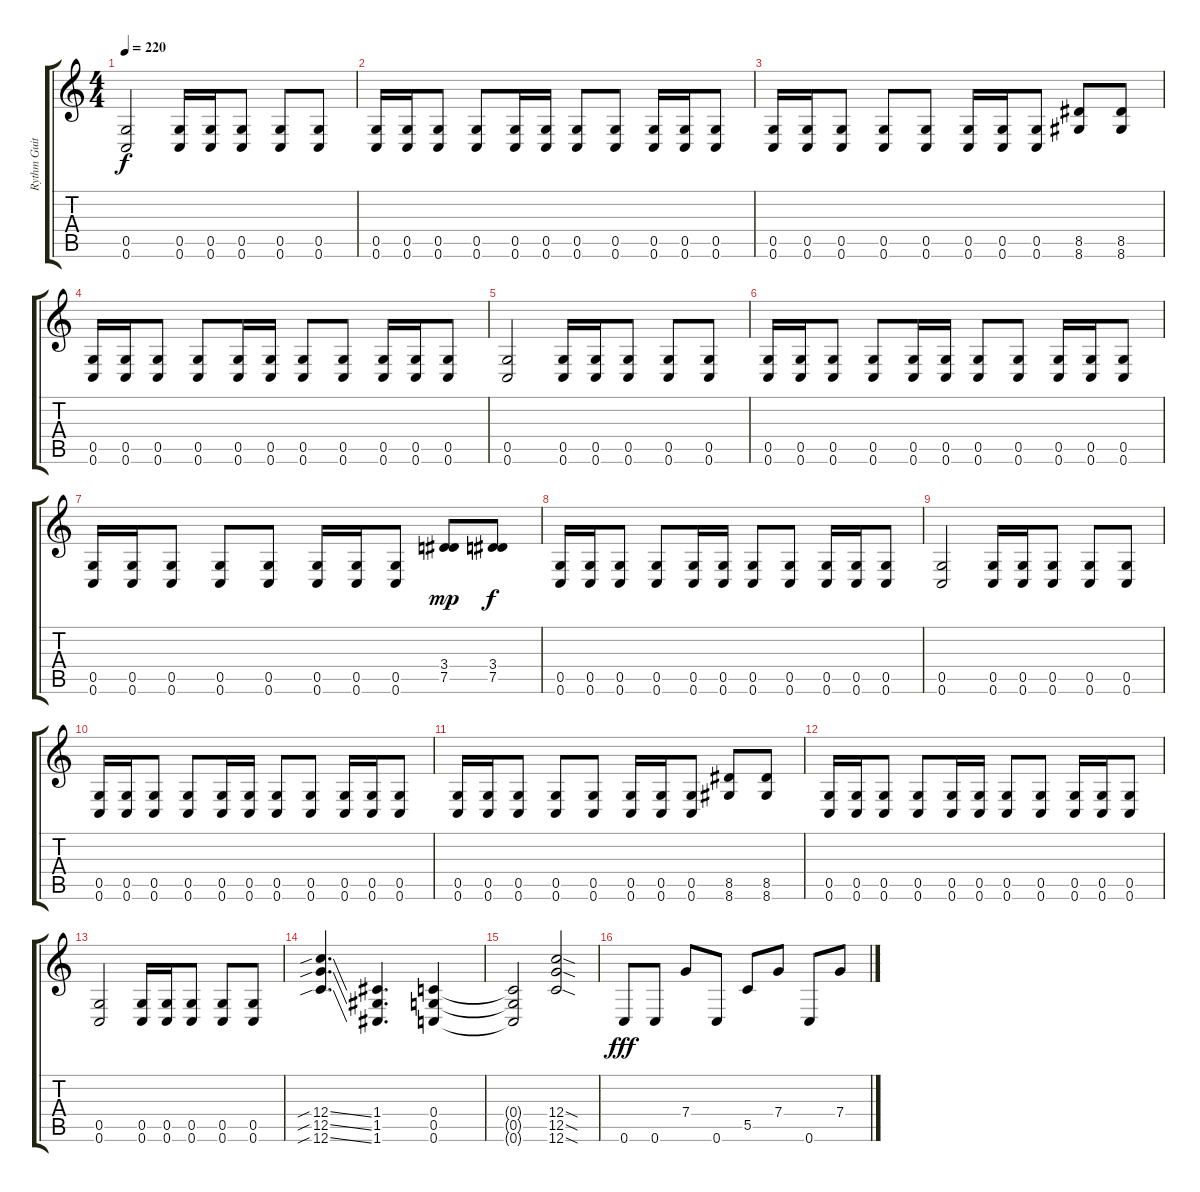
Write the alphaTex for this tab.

\track ("Rythm Guitar #2" "Rythm Guit") {instrument distortionguitar}
\staff {score tabs}
\tuning (D4 A3 F3 C3 G2 C2) {hide}
\ts (4 4)
\tempo 220
\clef g2
\ks c
(0.5 0.6).2{dy f} (0.5 0.6).16 (0.5 0.6).16 (0.5 0.6).8 (0.5 0.6).8 (0.5 0.6).8 |
(0.5 0.6).16 (0.5 0.6).16 (0.5 0.6).8 (0.5 0.6).8 (0.5 0.6).16 (0.5 0.6).16 (0.5 0.6).8 (0.5 0.6).8 (0.5 0.6).16 (0.5 0.6).16 (0.5 0.6).8 |
(0.5 0.6).16 (0.5 0.6).16 (0.5 0.6).8 (0.5 0.6).8 (0.5 0.6).8 (0.5 0.6).16 (0.5 0.6).16 (0.5 0.6).8 (8.5 8.6).8 (8.5 8.6).8 |
(0.5 0.6).16 (0.5 0.6).16 (0.5 0.6).8 (0.5 0.6).8 (0.5 0.6).16 (0.5 0.6).16 (0.5 0.6).8 (0.5 0.6).8 (0.5 0.6).16 (0.5 0.6).16 (0.5 0.6).8 |
(0.5 0.6).2 (0.5 0.6).16 (0.5 0.6).16 (0.5 0.6).8 (0.5 0.6).8 (0.5 0.6).8 |
(0.5 0.6).16 (0.5 0.6).16 (0.5 0.6).8 (0.5 0.6).8 (0.5 0.6).16 (0.5 0.6).16 (0.5 0.6).8 (0.5 0.6).8 (0.5 0.6).16 (0.5 0.6).16 (0.5 0.6).8 |
(0.5 0.6).16 (0.5 0.6).16 (0.5 0.6).8 (0.5 0.6).8 (0.5 0.6).8 (0.5 0.6).16 (0.5 0.6).16 (0.5 0.6).8 (3.4 7.5).8{dy mp} (3.4 7.5).8{dy f} |
(0.5 0.6).16 (0.5 0.6).16 (0.5 0.6).8 (0.5 0.6).8 (0.5 0.6).16 (0.5 0.6).16 (0.5 0.6).8 (0.5 0.6).8 (0.5 0.6).16 (0.5 0.6).16 (0.5 0.6).8 |
(0.5 0.6).2 (0.5 0.6).16 (0.5 0.6).16 (0.5 0.6).8 (0.5 0.6).8 (0.5 0.6).8 |
(0.5 0.6).16 (0.5 0.6).16 (0.5 0.6).8 (0.5 0.6).8 (0.5 0.6).16 (0.5 0.6).16 (0.5 0.6).8 (0.5 0.6).8 (0.5 0.6).16 (0.5 0.6).16 (0.5 0.6).8 |
(0.5 0.6).16 (0.5 0.6).16 (0.5 0.6).8 (0.5 0.6).8 (0.5 0.6).8 (0.5 0.6).16 (0.5 0.6).16 (0.5 0.6).8 (8.5 8.6).8 (8.5 8.6).8 |
(0.5 0.6).16 (0.5 0.6).16 (0.5 0.6).8 (0.5 0.6).8 (0.5 0.6).16 (0.5 0.6).16 (0.5 0.6).8 (0.5 0.6).8 (0.5 0.6).16 (0.5 0.6).16 (0.5 0.6).8 |
(0.5 0.6).2 (0.5 0.6).16 (0.5 0.6).16 (0.5 0.6).8 (0.5 0.6).8 (0.5 0.6).8 |
(12.4{sib ss} 12.5{sib ss} 12.6{sib ss}).4{d} (1.4 1.5 1.6).4{d} (0.4 0.5 0.6).4 |
(0.4{t} 0.5{t} 0.6{t}).2 (12.4{sod} 12.5{sod} 12.6{sod}).2 |
0.6.8{dy fff} 0.6.8 7.4.8 0.6.8 5.5.8 7.4.8 0.6.8 7.4.8
